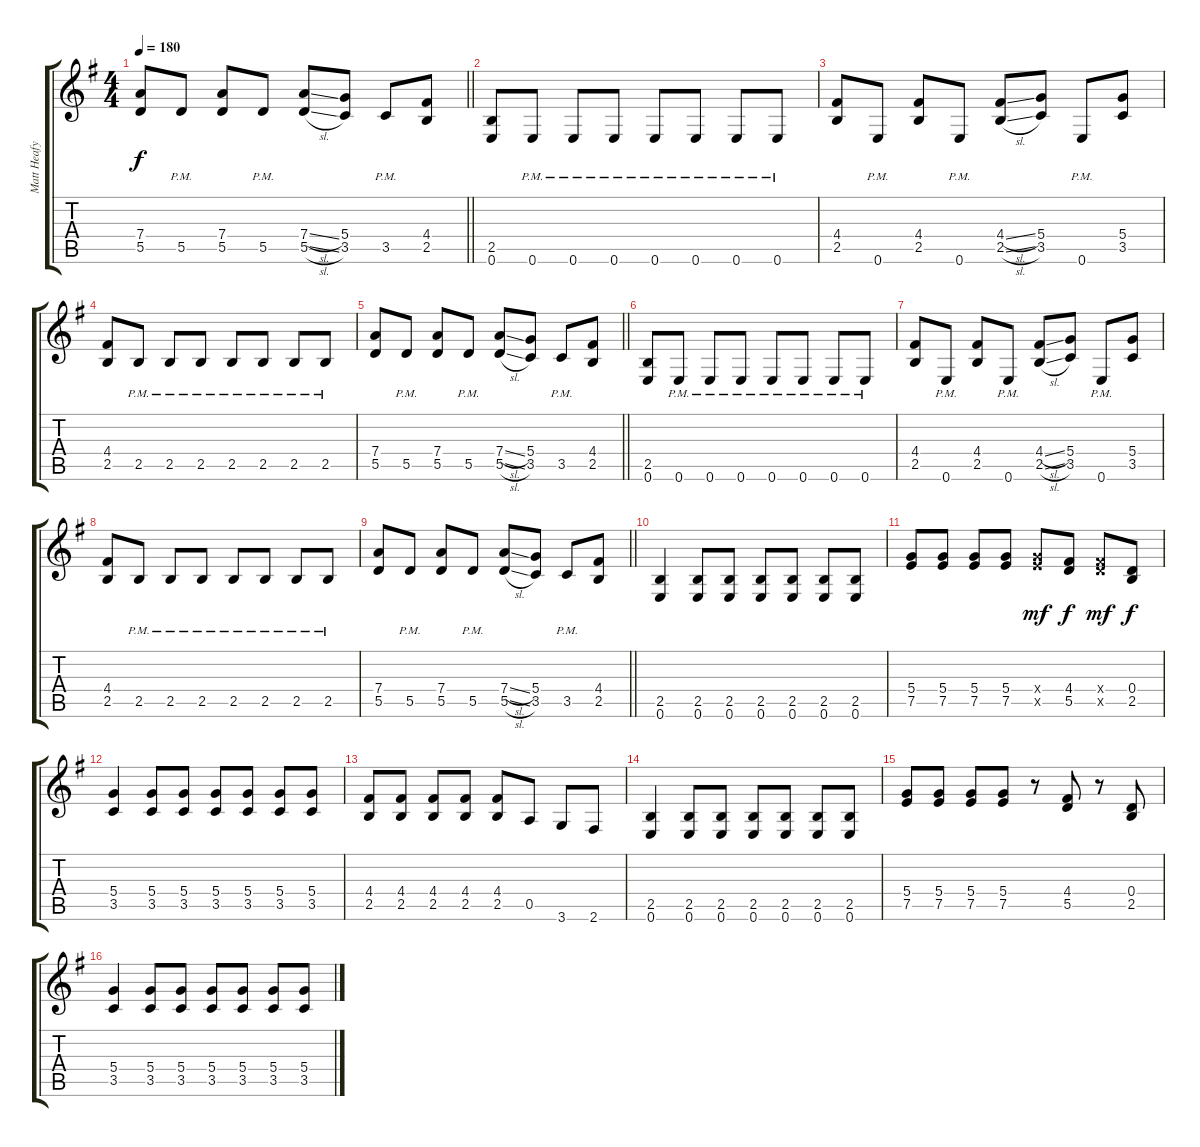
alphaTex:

\track ("Matt Heafy (rhythm)" "Matt Heafy") {instrument distortionguitar}
\staff {score tabs}
\tuning (E4 B3 G3 D3 A2 E2) {hide}
\ts (4 4)
\tempo 180
\clef g2
\barLineRight lightlight
\ks eminor
(7.4 5.5).8{dy f} 5.5{pm}.8 (7.4 5.5).8 5.5{pm}.8 (7.4{sl} 5.5{sl}).8 (5.4 3.5).8 3.5{pm}.8 (4.4 2.5).8 |
(2.5 0.6).8 0.6{pm}.8 0.6{pm}.8 0.6{pm}.8 0.6{pm}.8 0.6{pm}.8 0.6{pm}.8 0.6{pm}.8 |
(4.4 2.5).8 0.6{pm}.8 (4.4 2.5).8 0.6{pm}.8 (4.4{sl} 2.5{sl}).8 (5.4 3.5).8 0.6{pm}.8 (5.4 3.5).8 |
(4.4 2.5).8 2.5{pm}.8 2.5{pm}.8 2.5{pm}.8 2.5{pm}.8 2.5{pm}.8 2.5{pm}.8 2.5{pm}.8 |
\barLineRight lightlight
(7.4 5.5).8 5.5{pm}.8 (7.4 5.5).8 5.5{pm}.8 (7.4{sl} 5.5{sl}).8 (5.4 3.5).8 3.5{pm}.8 (4.4 2.5).8 |
(2.5 0.6).8 0.6{pm}.8 0.6{pm}.8 0.6{pm}.8 0.6{pm}.8 0.6{pm}.8 0.6{pm}.8 0.6{pm}.8 |
(4.4 2.5).8 0.6{pm}.8 (4.4 2.5).8 0.6{pm}.8 (4.4{sl} 2.5{sl}).8 (5.4 3.5).8 0.6{pm}.8 (5.4 3.5).8 |
(4.4 2.5).8 2.5{pm}.8 2.5{pm}.8 2.5{pm}.8 2.5{pm}.8 2.5{pm}.8 2.5{pm}.8 2.5{pm}.8 |
\barLineRight lightlight
(7.4 5.5).8 5.5{pm}.8 (7.4 5.5).8 5.5{pm}.8 (7.4{sl} 5.5{sl}).8 (5.4 3.5).8 3.5{pm}.8 (4.4 2.5).8 |
(2.5 0.6).4 (2.5 0.6).8 (2.5 0.6).8 (2.5 0.6).8 (2.5 0.6).8 (2.5 0.6).8 (2.5 0.6).8 |
(5.4 7.5).8 (5.4 7.5).8 (5.4 7.5).8 (5.4 7.5).8 (5.4{x} 7.5{x}).8{dy mf} (4.4 5.5).8{dy f} (4.4{x} 5.5{x}).8{dy mf} (0.4 2.5).8{dy f} |
(5.4 3.5).4 (5.4 3.5).8 (5.4 3.5).8 (5.4 3.5).8 (5.4 3.5).8 (5.4 3.5).8 (5.4 3.5).8 |
(4.4 2.5).8 (4.4 2.5).8 (4.4 2.5).8 (4.4 2.5).8 (4.4 2.5).8 0.5.8 3.6.8 2.6.8 |
(2.5 0.6).4 (2.5 0.6).8 (2.5 0.6).8 (2.5 0.6).8 (2.5 0.6).8 (2.5 0.6).8 (2.5 0.6).8 |
(5.4 7.5).8 (5.4 7.5).8 (5.4 7.5).8 (5.4 7.5).8 r.8 (4.4 5.5).8 r.8 (0.4 2.5).8 |
(5.4 3.5).4 (5.4 3.5).8 (5.4 3.5).8 (5.4 3.5).8 (5.4 3.5).8 (5.4 3.5).8 (5.4 3.5).8
